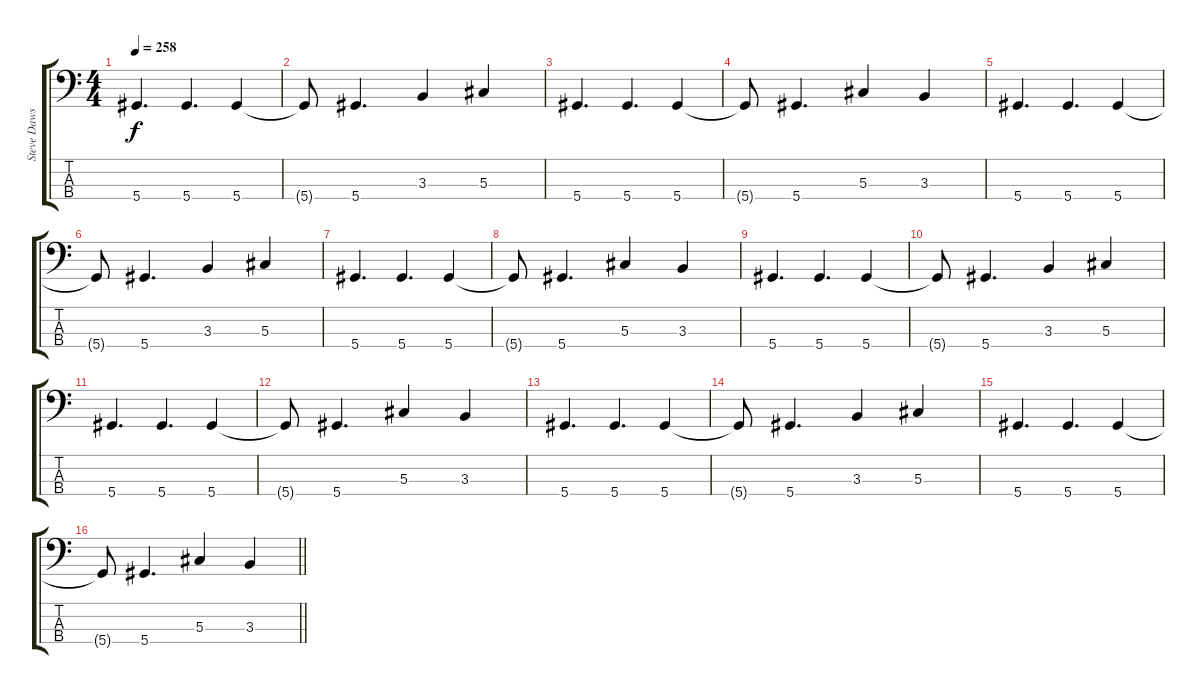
\track ("Steve Dawson" "Steve Daws") {instrument electricbassfinger}
\staff {score tabs}
\tuning (Gb2 Db2 Ab1 Eb1) {hide}
\ts (4 4)
\tempo 258
\clef f4
\ks c
5.4.4{d dy f} 5.4.4{d} 5.4.4 |
5.4{t}.8 5.4.4{d} 3.3.4 5.3.4 |
5.4.4{d} 5.4.4{d} 5.4.4 |
5.4{t}.8 5.4.4{d} 5.3.4 3.3.4 |
5.4.4{d} 5.4.4{d} 5.4.4 |
5.4{t}.8 5.4.4{d} 3.3.4 5.3.4 |
5.4.4{d} 5.4.4{d} 5.4.4 |
5.4{t}.8 5.4.4{d} 5.3.4 3.3.4 |
5.4.4{d} 5.4.4{d} 5.4.4 |
5.4{t}.8 5.4.4{d} 3.3.4 5.3.4 |
5.4.4{d} 5.4.4{d} 5.4.4 |
5.4{t}.8 5.4.4{d} 5.3.4 3.3.4 |
5.4.4{d} 5.4.4{d} 5.4.4 |
5.4{t}.8 5.4.4{d} 3.3.4 5.3.4 |
5.4.4{d} 5.4.4{d} 5.4.4 |
\barLineRight lightlight
5.4{t}.8 5.4.4{d} 5.3.4 3.3.4
